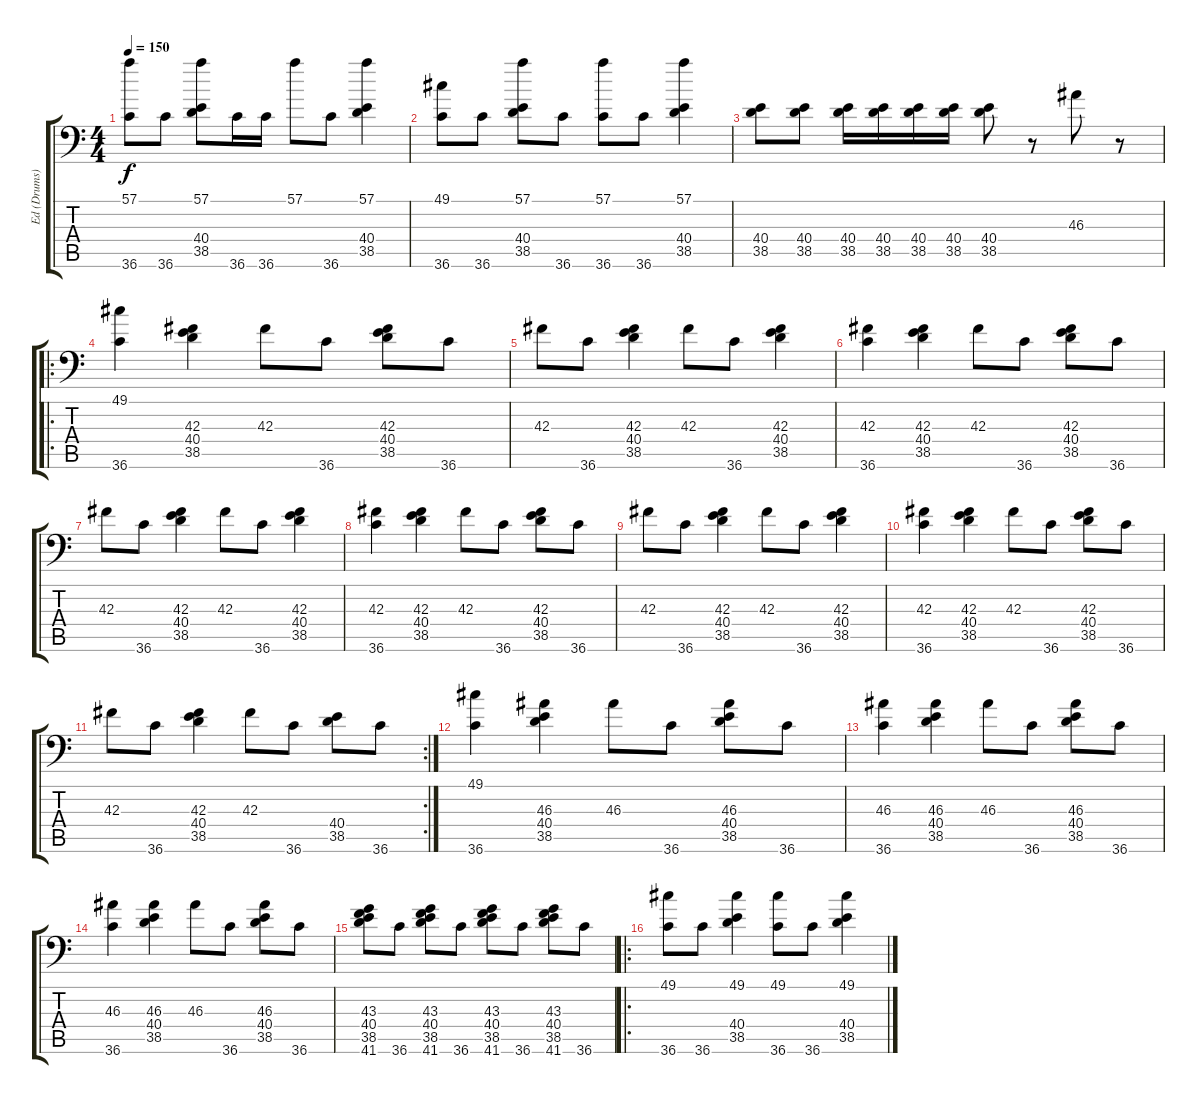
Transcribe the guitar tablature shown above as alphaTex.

\track ("Ed (Drums)" "Ed (Drums)") {instrument acousticgrandpiano}
\staff {score tabs}
\tuning (C-1 C-1 C-1 C-1 C-1 C-1) {hide}
\ts (4 4)
\tempo 150
\clef f4
\ks c
(57.1 36.6).8{dy f} 36.6.8 (57.1 40.4 38.5).8 36.6.16 36.6.16 57.1.8 36.6.8 (57.1 40.4 38.5).4 |
(49.1 36.6).8 36.6.8 (57.1 40.4 38.5).8 36.6.8 (57.1 36.6).8 36.6.8 (57.1 40.4 38.5).4 |
(40.4 38.5).8 (40.4 38.5).8 (40.4 38.5).16 (40.4 38.5).16 (40.4 38.5).16 (40.4 38.5).16 (40.4 38.5).8 r.8 46.3.8 r.8 |
\ro
(49.1 36.6).4 (42.3 40.4 38.5).4 42.3.8 36.6.8 (42.3 40.4 38.5).8 36.6.8 |
42.3.8 36.6.8 (42.3 40.4 38.5).4 42.3.8 36.6.8 (42.3 40.4 38.5).4 |
(42.3 36.6).4 (42.3 40.4 38.5).4 42.3.8 36.6.8 (42.3 40.4 38.5).8 36.6.8 |
42.3.8 36.6.8 (42.3 40.4 38.5).4 42.3.8 36.6.8 (42.3 40.4 38.5).4 |
(42.3 36.6).4 (42.3 40.4 38.5).4 42.3.8 36.6.8 (42.3 40.4 38.5).8 36.6.8 |
42.3.8 36.6.8 (42.3 40.4 38.5).4 42.3.8 36.6.8 (42.3 40.4 38.5).4 |
(42.3 36.6).4 (42.3 40.4 38.5).4 42.3.8 36.6.8 (42.3 40.4 38.5).8 36.6.8 |
\rc 2
42.3.8 36.6.8 (42.3 40.4 38.5).4 42.3.8 36.6.8 (40.4 38.5).8 36.6.8 |
(49.1 36.6).4 (46.3 40.4 38.5).4 46.3.8 36.6.8 (46.3 40.4 38.5).8 36.6.8 |
(46.3 36.6).4 (46.3 40.4 38.5).4 46.3.8 36.6.8 (46.3 40.4 38.5).8 36.6.8 |
(46.3 36.6).4 (46.3 40.4 38.5).4 46.3.8 36.6.8 (46.3 40.4 38.5).8 36.6.8 |
(43.3 40.4 38.5 41.6).8 36.6.8 (43.3 40.4 38.5 41.6).8 36.6.8 (43.3 40.4 38.5 41.6).8 36.6.8 (43.3 40.4 38.5 41.6).8 36.6.8 |
\ro
(49.1 36.6).8 36.6.8 (49.1 40.4 38.5).4 (49.1 36.6).8 36.6.8 (49.1 40.4 38.5).4
